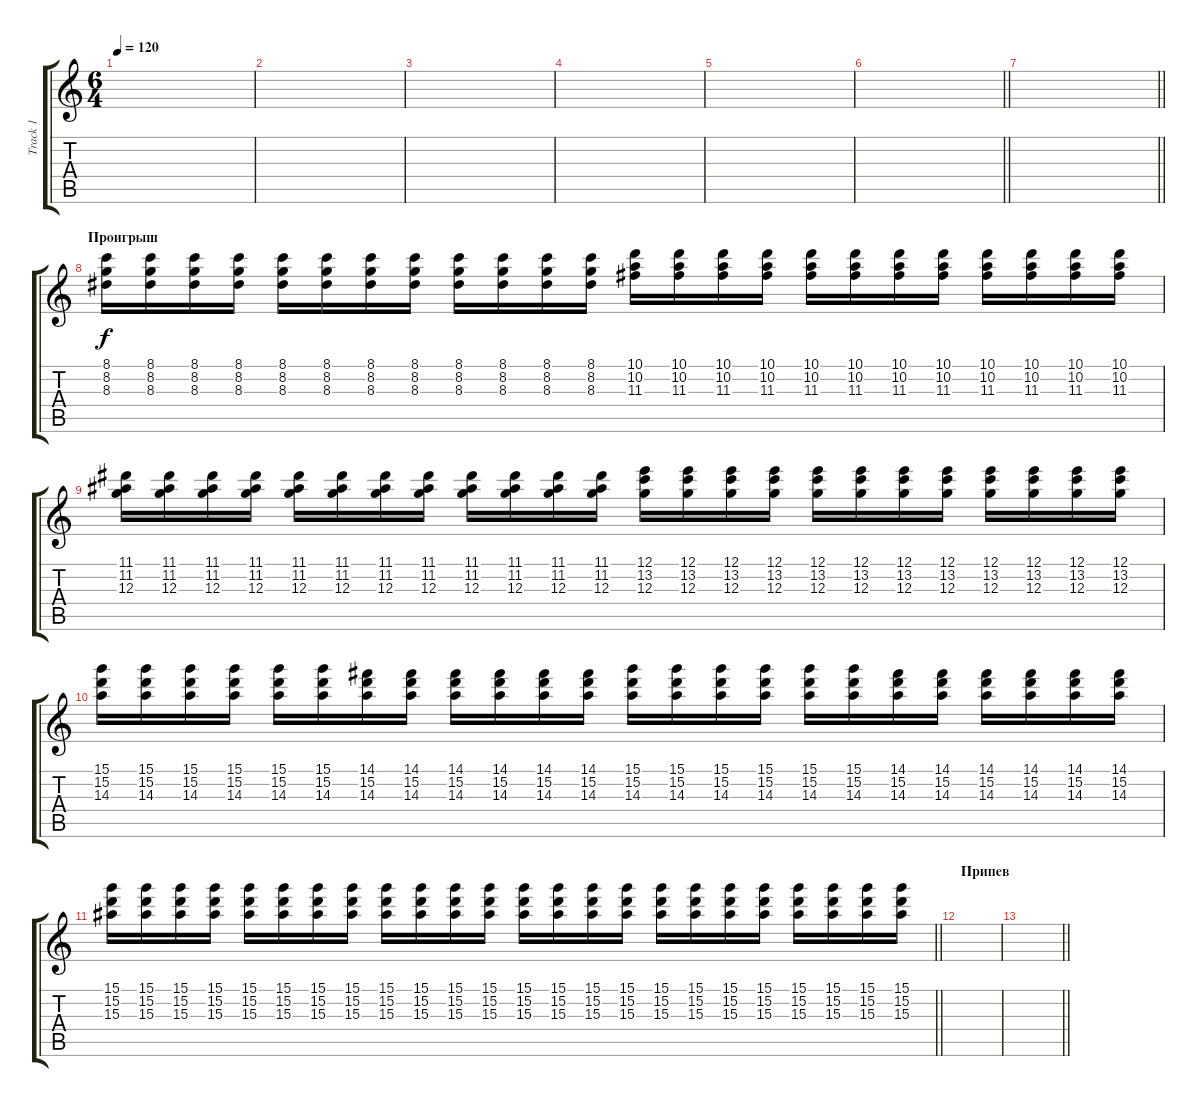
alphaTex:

\track ("Track 1" "Track 1") {instrument electricguitarclean}
\staff {score tabs}
\tuning (E4 B3 G3 D3 A2 E2) {hide}
\ts (6 4)
\tempo 120
\clef g2
\ks c
|
|
|
|
|
\barLineRight lightlight
|
\barLineRight lightlight
|
\section ("" "Проигрыш")
(8.1 8.2 8.3).16 (8.1 8.2 8.3).16 (8.1 8.2 8.3).16 (8.1 8.2 8.3).16 (8.1 8.2 8.3).16 (8.1 8.2 8.3).16 (8.1 8.2 8.3).16 (8.1 8.2 8.3).16 (8.1 8.2 8.3).16 (8.1 8.2 8.3).16 (8.1 8.2 8.3).16 (8.1 8.2 8.3).16 (10.1 10.2 11.3).16 (10.1 10.2 11.3).16 (10.1 10.2 11.3).16 (10.1 10.2 11.3).16 (10.1 10.2 11.3).16 (10.1 10.2 11.3).16 (10.1 10.2 11.3).16 (10.1 10.2 11.3).16 (10.1 10.2 11.3).16 (10.1 10.2 11.3).16 (10.1 10.2 11.3).16 (10.1 10.2 11.3).16 |
(11.1 11.2 12.3).16 (11.1 11.2 12.3).16 (11.1 11.2 12.3).16 (11.1 11.2 12.3).16 (11.1 11.2 12.3).16 (11.1 11.2 12.3).16 (11.1 11.2 12.3).16 (11.1 11.2 12.3).16 (11.1 11.2 12.3).16 (11.1 11.2 12.3).16 (11.1 11.2 12.3).16 (11.1 11.2 12.3).16 (12.1 13.2 12.3).16 (12.1 13.2 12.3).16 (12.1 13.2 12.3).16 (12.1 13.2 12.3).16 (12.1 13.2 12.3).16 (12.1 13.2 12.3).16 (12.1 13.2 12.3).16 (12.1 13.2 12.3).16 (12.1 13.2 12.3).16 (12.1 13.2 12.3).16 (12.1 13.2 12.3).16 (12.1 13.2 12.3).16 |
(15.1 15.2 14.3).16 (15.1 15.2 14.3).16 (15.1 15.2 14.3).16 (15.1 15.2 14.3).16 (15.1 15.2 14.3).16 (15.1 15.2 14.3).16 (14.1 15.2 14.3).16 (14.1 15.2 14.3).16 (14.1 15.2 14.3).16 (14.1 15.2 14.3).16 (14.1 15.2 14.3).16 (14.1 15.2 14.3).16 (15.1 15.2 14.3).16 (15.1 15.2 14.3).16 (15.1 15.2 14.3).16 (15.1 15.2 14.3).16 (15.1 15.2 14.3).16 (15.1 15.2 14.3).16 (14.1 15.2 14.3).16 (14.1 15.2 14.3).16 (14.1 15.2 14.3).16 (14.1 15.2 14.3).16 (14.1 15.2 14.3).16 (14.1 15.2 14.3).16 |
\barLineRight lightlight
(15.1 15.2 15.3).16 (15.1 15.2 15.3).16 (15.1 15.2 15.3).16 (15.1 15.2 15.3).16 (15.1 15.2 15.3).16 (15.1 15.2 15.3).16 (15.1 15.2 15.3).16 (15.1 15.2 15.3).16 (15.1 15.2 15.3).16 (15.1 15.2 15.3).16 (15.1 15.2 15.3).16 (15.1 15.2 15.3).16 (15.1 15.2 15.3).16 (15.1 15.2 15.3).16 (15.1 15.2 15.3).16 (15.1 15.2 15.3).16 (15.1 15.2 15.3).16 (15.1 15.2 15.3).16 (15.1 15.2 15.3).16 (15.1 15.2 15.3).16 (15.1 15.2 15.3).16 (15.1 15.2 15.3).16 (15.1 15.2 15.3).16 (15.1 15.2 15.3).16 |
\section ("" "Припев")
|
\barLineRight lightlight
